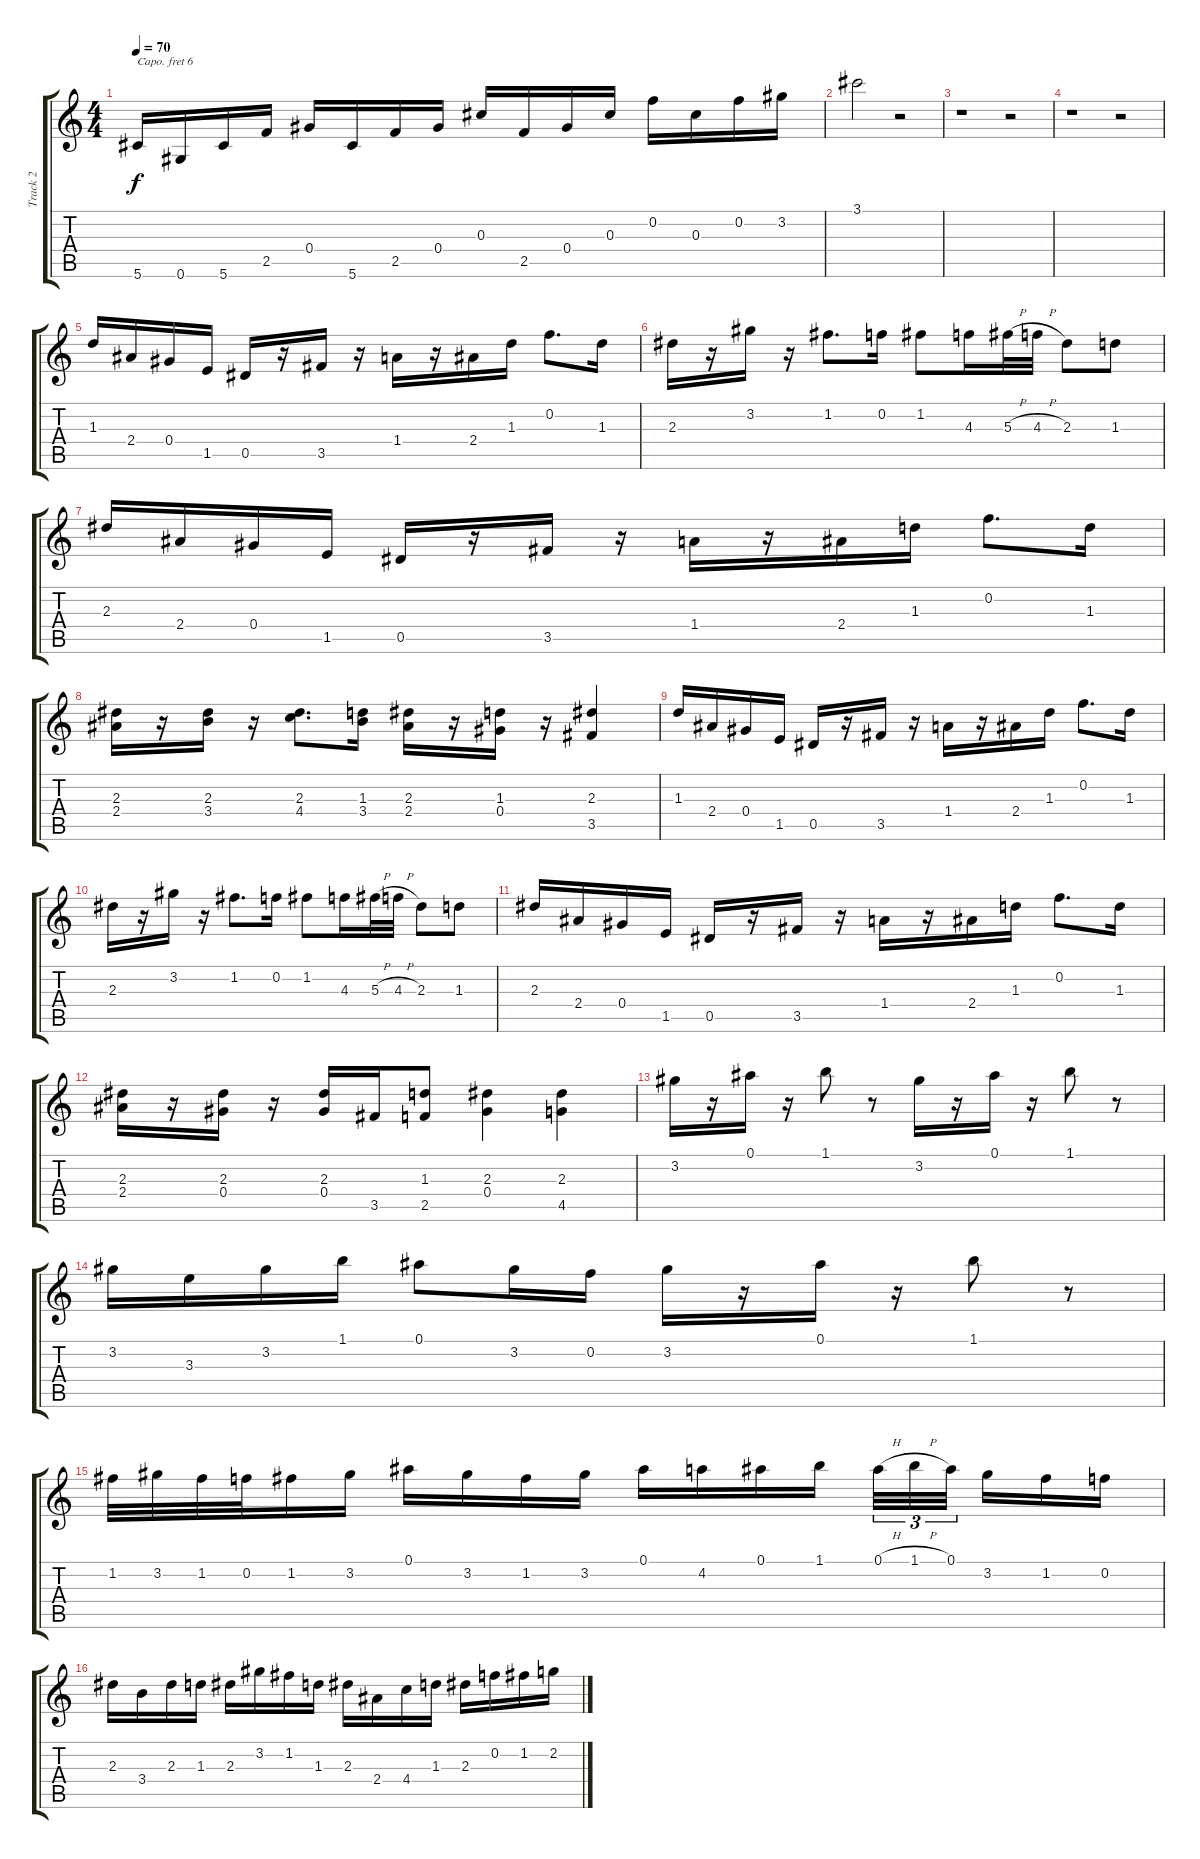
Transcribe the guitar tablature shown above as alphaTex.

\track ("Track 2" "Track 2") {instrument acousticguitarsteel}
\staff {score tabs}
\capo 6
\tuning (E4 B3 G3 D3 A2 D2) {hide}
\ts (4 4)
\tempo 70
\clef g2
\ks c
5.6.16{dy f} 0.6.16 5.6.16 2.5.16 0.4.16 5.6.16 2.5.16 0.4.16 0.3.16 2.5.16 0.4.16 0.3.16 0.2.16 0.3.16 0.2.16 3.2.16 |
3.1.2 r.2 |
r.1 r.2 |
r.1 r.2 |
1.3.16 2.4.16 0.4.16 1.5.16 0.5.16 r.16 3.5.16 r.16 1.4.16 r.16 2.4.16 1.3.16 0.2.8{d} 1.3.16 |
2.3.16 r.16 3.2.16 r.16 1.2.8{d} 0.2.16 1.2.8 4.3.16 5.3{h}.32 4.3{h}.32 2.3.8 1.3.8 |
2.3.16 2.4.16 0.4.16 1.5.16 0.5.16 r.16 3.5.16 r.16 1.4.16 r.16 2.4.16 1.3.16 0.2.8{d} 1.3.16 |
(2.3 2.4).16 r.16 (2.3 3.4).16 r.16 (2.3 4.4).8{d} (1.3 3.4).16 (2.3 2.4).16 r.16 (1.3 0.4).16 r.16 (2.3 3.5).4 |
1.3.16 2.4.16 0.4.16 1.5.16 0.5.16 r.16 3.5.16 r.16 1.4.16 r.16 2.4.16 1.3.16 0.2.8{d} 1.3.16 |
2.3.16 r.16 3.2.16 r.16 1.2.8{d} 0.2.16 1.2.8 4.3.16 5.3{h}.32 4.3{h}.32 2.3.8 1.3.8 |
2.3.16 2.4.16 0.4.16 1.5.16 0.5.16 r.16 3.5.16 r.16 1.4.16 r.16 2.4.16 1.3.16 0.2.8{d} 1.3.16 |
(2.3 2.4).16 r.16 (2.3 0.4).16 r.16 (2.3 0.4).16 3.5.16 (1.3 2.5).8 (2.3 0.4).4 (2.3 4.5).4 |
3.2.16 r.16 0.1.16 r.16 1.1.8 r.8 3.2.16 r.16 0.1.16 r.16 1.1.8 r.8 |
3.2.16 3.3.16 3.2.16 1.1.16 0.1.8 3.2.16 0.2.16 3.2.16 r.16 0.1.16 r.16 1.1.8 r.8 |
1.2.32 3.2.32 1.2.32 0.2.32 1.2.16 3.2.16 0.1.16 3.2.16 1.2.16 3.2.16 0.1.16 4.2.16 0.1.16 1.1.16 0.1{h}.32{tu (3 2)} 1.1{h}.32{tu (3 2)} 0.1.32{tu (3 2)} 3.2.16 1.2.16 0.2.16 |
2.3.16 3.4.16 2.3.16 1.3.16 2.3.16 3.2.16 1.2.16 1.3.16 2.3.16 2.4.16 4.4.16 1.3.16 2.3.16 0.2.16 1.2.16 2.2.16
